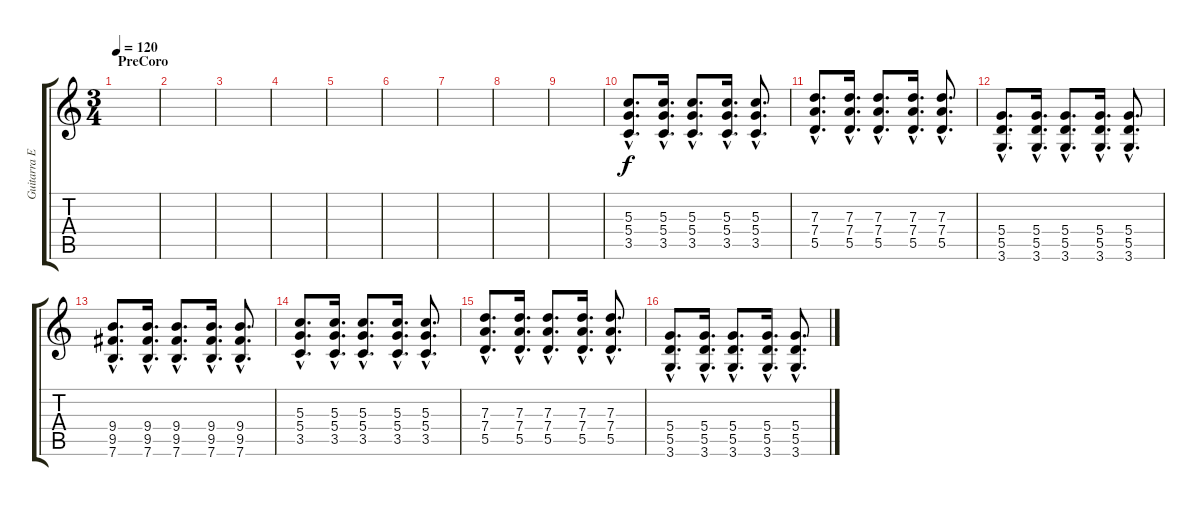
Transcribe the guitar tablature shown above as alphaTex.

\track ("Guitarra Electrica 2 (Coro y Puente)" "Guitarra E") {instrument overdrivenguitar}
\staff {score tabs}
\tuning (E4 B3 G3 D3 A2 E2) {hide}
\ts (3 4)
\section ("" "PreCoro")
\tempo 120
\clef g2
\ks c
|
|
|
|
|
|
|
|
|
(5.3{hac} 5.4{hac} 3.5{hac}).8{d} (5.3{hac} 5.4{hac} 3.5{hac}).16{d} (5.3{hac} 5.4{hac} 3.5{hac}).8{d} (5.3{hac} 5.4{hac} 3.5{hac}).16{d} (5.3{hac} 5.4{hac} 3.5{hac}).8{d} |
(7.3{hac} 7.4{hac} 5.5{hac}).8{d} (7.3{hac} 7.4{hac} 5.5{hac}).16{d} (7.3{hac} 7.4{hac} 5.5{hac}).8{d} (7.3{hac} 7.4{hac} 5.5{hac}).16{d} (7.3{hac} 7.4{hac} 5.5{hac}).8{d} |
(5.4{hac} 5.5{hac} 3.6{hac}).8{d} (5.4{hac} 5.5{hac} 3.6{hac}).16{d} (5.4{hac} 5.5{hac} 3.6{hac}).8{d} (5.4{hac} 5.5{hac} 3.6{hac}).16{d} (5.4{hac} 5.5{hac} 3.6{hac}).8{d} |
(9.4{hac} 9.5{hac} 7.6{hac}).8{d} (9.4{hac} 9.5{hac} 7.6{hac}).16{d} (9.4{hac} 9.5{hac} 7.6{hac}).8{d} (9.4{hac} 9.5{hac} 7.6{hac}).16{d} (9.4{hac} 9.5{hac} 7.6{hac}).8{d} |
(5.3{hac} 5.4{hac} 3.5{hac}).8{d} (5.3{hac} 5.4{hac} 3.5{hac}).16{d} (5.3{hac} 5.4{hac} 3.5{hac}).8{d} (5.3{hac} 5.4{hac} 3.5{hac}).16{d} (5.3{hac} 5.4{hac} 3.5{hac}).8{d} |
(7.3{hac} 7.4{hac} 5.5{hac}).8{d} (7.3{hac} 7.4{hac} 5.5{hac}).16{d} (7.3{hac} 7.4{hac} 5.5{hac}).8{d} (7.3{hac} 7.4{hac} 5.5{hac}).16{d} (7.3{hac} 7.4{hac} 5.5{hac}).8{d} |
(5.4{hac} 5.5{hac} 3.6{hac}).8{d} (5.4{hac} 5.5{hac} 3.6{hac}).16{d} (5.4{hac} 5.5{hac} 3.6{hac}).8{d} (5.4{hac} 5.5{hac} 3.6{hac}).16{d} (5.4{hac} 5.5{hac} 3.6{hac}).8{d}
